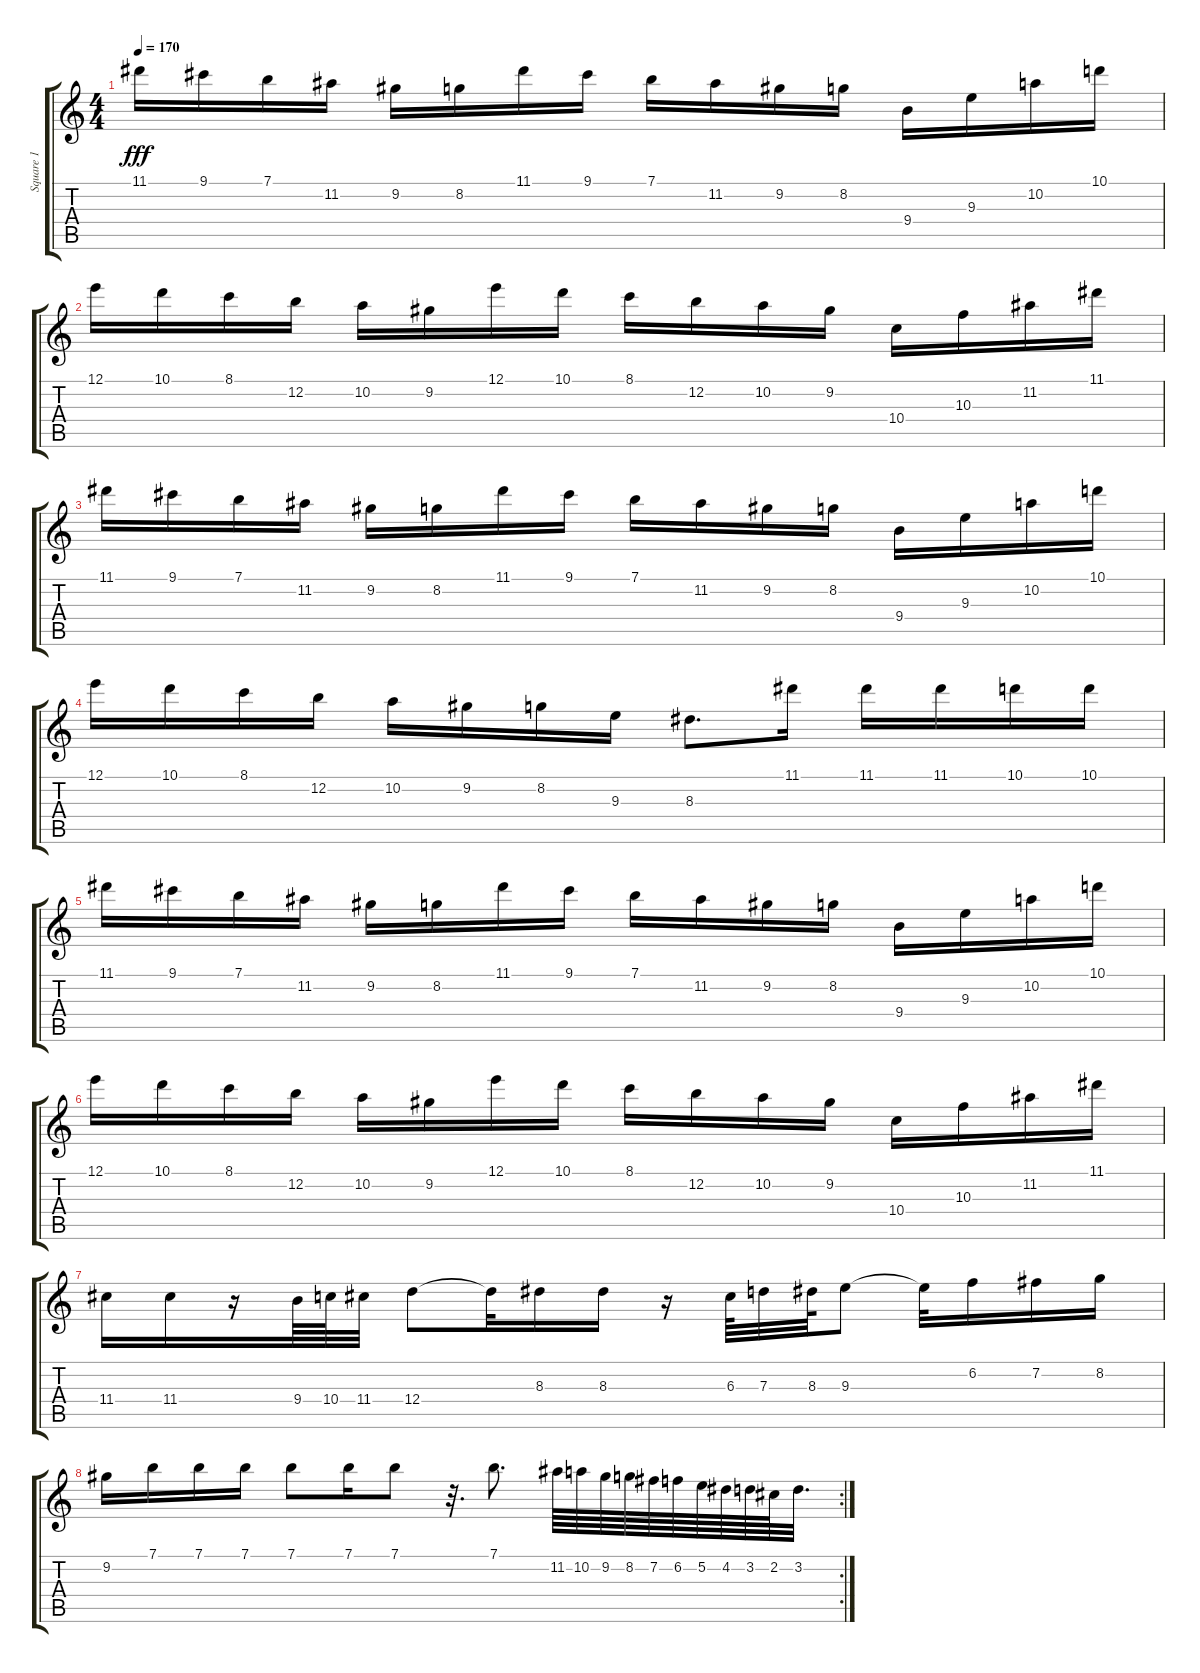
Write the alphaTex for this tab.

\track ("Square 1" "Square 1") {instrument electricguitarjazz}
\staff {score tabs}
\tuning (E4 B3 G3 D3 A2 E2) {hide}
\ts (4 4)
\tempo 170
\clef g2
\ks c
11.1.16{dy fff} 9.1.16 7.1.16 11.2.16 9.2.16 8.2.16 11.1.16 9.1.16 7.1.16 11.2.16 9.2.16 8.2.16 9.4.16 9.3.16 10.2.16 10.1.16 |
12.1.16 10.1.16 8.1.16 12.2.16 10.2.16 9.2.16 12.1.16 10.1.16 8.1.16 12.2.16 10.2.16 9.2.16 10.4.16 10.3.16 11.2.16 11.1.16 |
11.1.16 9.1.16 7.1.16 11.2.16 9.2.16 8.2.16 11.1.16 9.1.16 7.1.16 11.2.16 9.2.16 8.2.16 9.4.16 9.3.16 10.2.16 10.1.16 |
12.1.16 10.1.16 8.1.16 12.2.16 10.2.16 9.2.16 8.2.16 9.3.16 8.3.8{d} 11.1.16 11.1.16 11.1.16 10.1.16 10.1.16 |
11.1.16 9.1.16 7.1.16 11.2.16 9.2.16 8.2.16 11.1.16 9.1.16 7.1.16 11.2.16 9.2.16 8.2.16 9.4.16 9.3.16 10.2.16 10.1.16 |
12.1.16 10.1.16 8.1.16 12.2.16 10.2.16 9.2.16 12.1.16 10.1.16 8.1.16 12.2.16 10.2.16 9.2.16 10.4.16 10.3.16 11.2.16 11.1.16 |
11.4.16 11.4.16 r.16 9.4.64 10.4.64 11.4.32 12.4.8 12.4{t}.32 8.3.16 8.3.16 r.16 6.3.64 7.3.32 8.3.64 9.3.8 9.3{t}.32 6.2.16 7.2.16 8.2.16 |
\rc 2
9.2.16 7.1.16 7.1.16 7.1.16 7.1.8 7.1.16 7.1.8 r.32{d} 7.1.8{d} 11.2.64 10.2.64 9.2.64 8.2.64 7.2.64 6.2.64 5.2.64 4.2.64 3.2.64 2.2.64 3.2.32{d}
